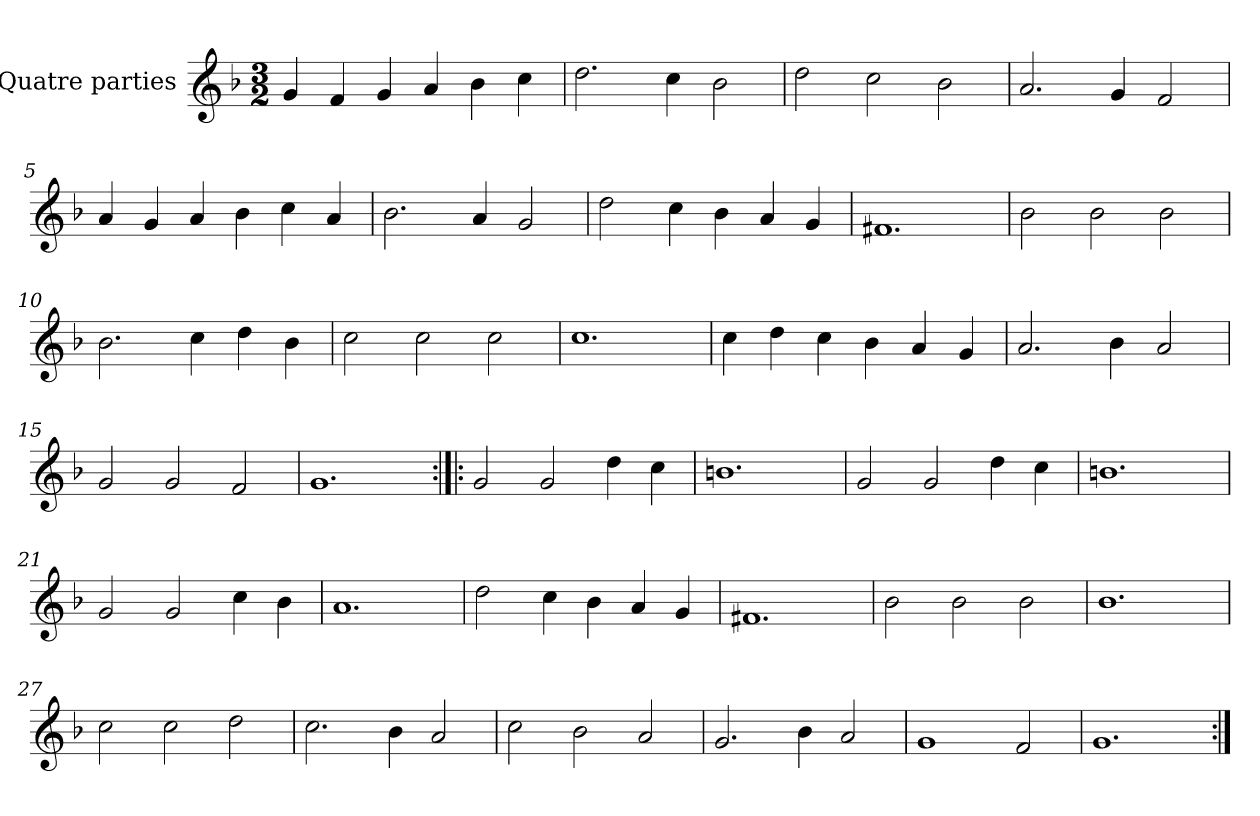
**kern
*part1
*staff1
*I"Quatre parties
*clefG2
*k[b-]
*M3/2
*MM180
=1
4g/
4f/
4g/
4a/
4b-\
4cc\
=2
2.dd\
4cc\
2b-\
=3
2dd\
2cc\
2b-\
=4
2.a/
4g/
2f/
=5
4a/
4g/
4a/
4b-\
4cc\
4a/
=6
2.b-\
4a/
2g/
=7
2dd\
4cc\
4b-\
4a/
4g/
=8
1.f#X
=9
2b-\
2b-\
2b-\
=10
2.b-\
4cc\
4dd\
4b-\
=11
2cc\
2cc\
2cc\
=12
1.cc
=13
4cc\
4dd\
4cc\
4b-\
4a/
4g/
=14
2.a/
4b-\
2a/
=15
2g/
2g/
2f/
=16
1.g
=17:|!|:
2g/
2g/
4dd\
4cc\
=18
1.bn
=19
2g/
2g/
4dd\
4cc\
=20
1.bn
=21
2g/
2g/
4cc\
4b-\
=22
1.a
=23
2dd\
4cc\
4b-\
4a/
4g/
=24
1.f#X
=25
2b-\
2b-\
2b-\
=26
1.b-
=27
2cc\
2cc\
2dd\
=28
2.cc\
4b-\
2a/
=29
2cc\
2b-\
2a/
=30
2.g/
4b-\
2a/
=31
1g
2f/
=32
1.g
=:|!
*-
